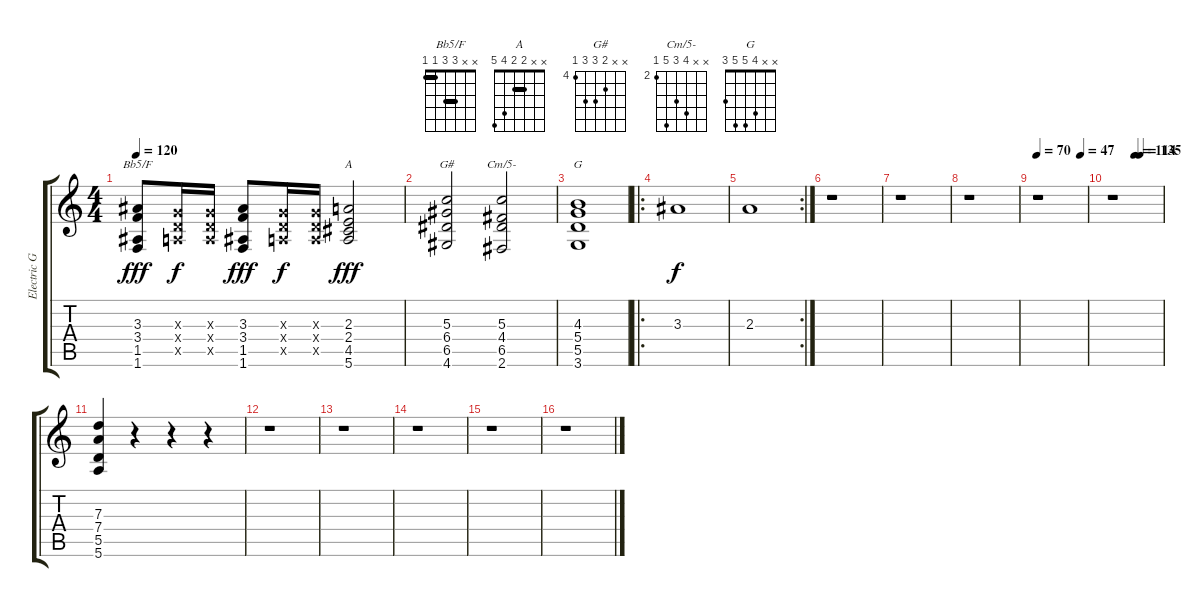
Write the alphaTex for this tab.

\track ("Electric Guitar (rhythm)" "Electric G") {instrument distortionguitar}
\staff {score tabs}
\tuning (E4 B3 G3 D3 A2 E2) {hide}
\chord ("Bb5/F" x x 3 3 1 1) {barre (1 3)}
\chord ("A" x x 2 2 4 5) {barre 2}
\chord ("G#" x x 5 6 6 4) {firstfret 4}
\chord ("Cm/5-" x x 5 4 6 2) {firstfret 2}
\chord ("G" x x 4 5 5 3)
\ts (4 4)
\tempo 120
\clef g2
\ks c
(3.3 3.4 1.5 1.6).8{ch "Bb5/F" dy fff} (0.3{x} 0.4{x} 0.5{x}).16{dy f} (0.3{x} 0.4{x} 0.5{x}).16 (3.3 3.4 1.5 1.6).8{dy fff} (0.3{x} 0.4{x} 0.5{x}).16{dy f} (0.3{x} 0.4{x} 0.5{x}).16 (2.3 2.4 4.5 5.6).2{ch "A" dy fff} |
(5.3 6.4 6.5 4.6).2{ch "G#" volume 12} (5.3 4.4 6.5 2.6).2{ch "Cm/5-"} |
(4.3 5.4 5.5 3.6).1{ch "G"} |
\ro
3.3.1{dy f balance 2} |
\rc 2
2.3.1 |
r.1 |
r.1 |
r.1 |
\tempo 70
\tempo (47 0.875)
r.1 |
\tempo (114 0.4583333333333333)
\tempo (135 0.5625)
r.1 |
(7.3 7.4 5.5 5.6).4 r.4 r.4 r.4 |
r.1 |
r.1 |
r.1 |
r.1 |
r.1
